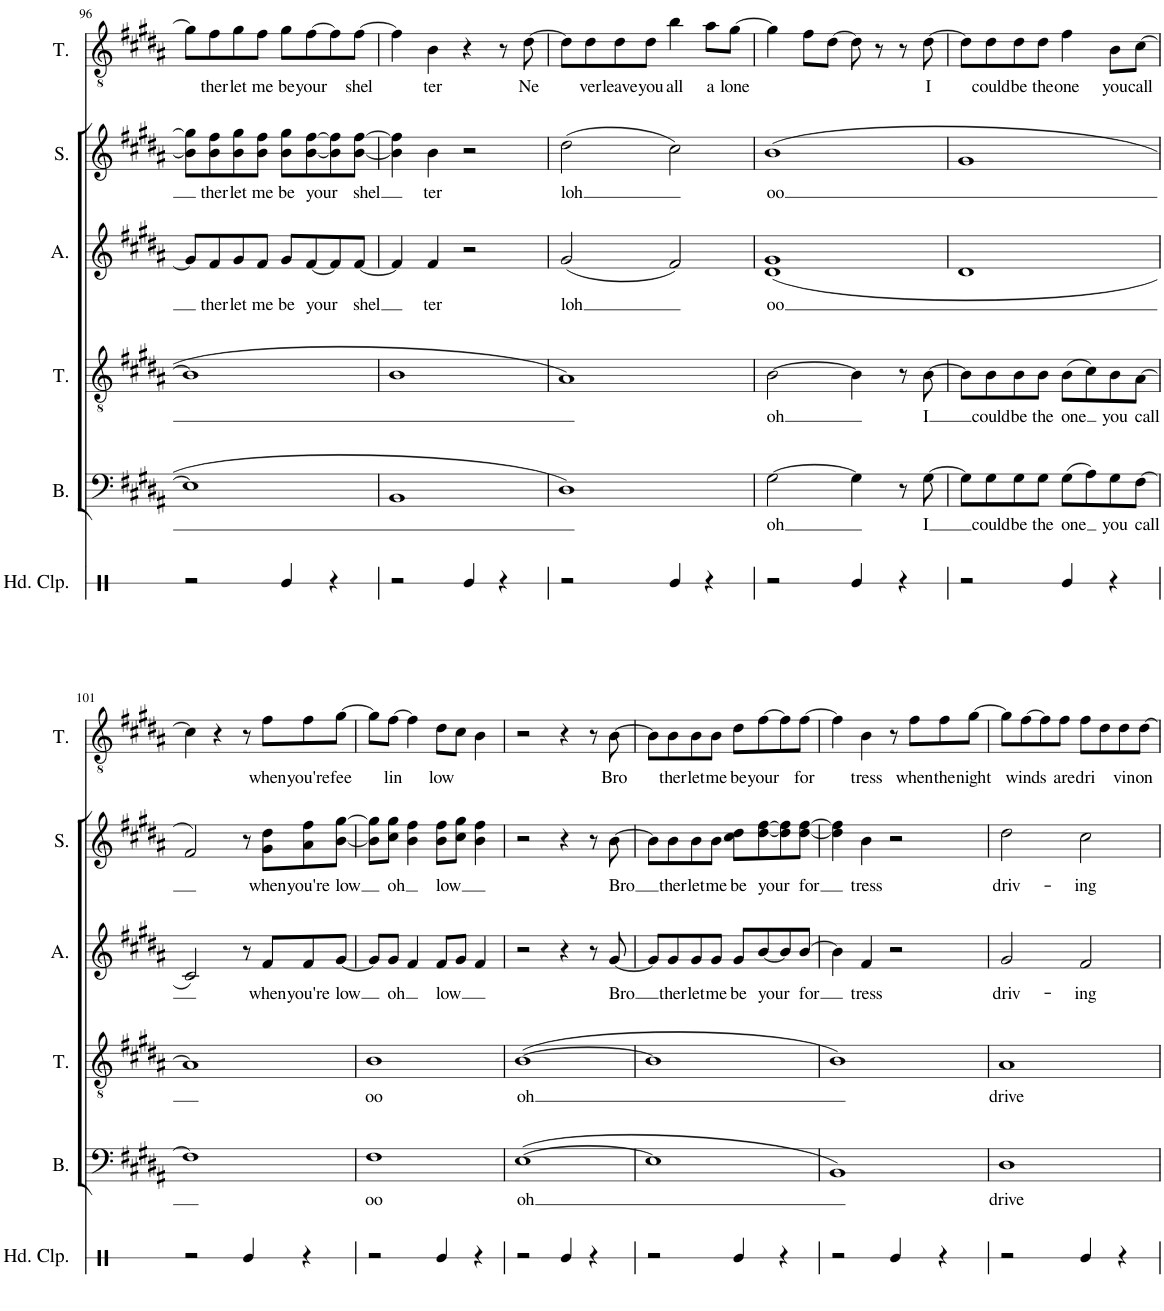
**kern	**text	**kern	**text	**kern	**text	**kern	**text	**kern	**text
*part5	*part5	*part4	*part4	*part3	*part3	*part2	*part2	*part1	*part1
*staff5	*staff5	*staff4	*staff4	*staff3	*staff3	*staff2	*staff2	*staff1	*staff1
*I"Bass	*	*I"Tenor	*	*I"Alto	*	*I"Soprano	*	*I"Solo	*
*I'B.	*	*I'T.	*	*I'A.	*	*I'S.	*	*	*
!!LO:PB:g=z
*clefF4	*	*clefGv2	*	*clefG2	*	*clefG2	*	*clefGv2	*
*k[f#c#g#d#a#]	*	*k[f#c#g#d#a#]	*	*k[f#c#g#d#a#]	*	*k[f#c#g#d#a#]	*	*k[f#c#g#d#a#]	*
*M2/2	*	*M2/2	*	*M2/2	*	*M2/2	*	*M2/2	*
=96	=96	=96	=96	=96	=96	=96	=96	=96	=96
1E]	.	1B]	.	8g#/L]	.	8b\] 8gg#\]L	.	8g#\L]	.
!	!	!	!	!	!LO:LY:b	!	!LO:LY:b	!	!LO:LY:b
.	.	.	.	8f#/	ther	8b\ 8ff#\	ther	8f#\	ther
!	!	!	!	!	!LO:LY:b	!	!LO:LY:b	!	!LO:LY:b
.	.	.	.	8g#/	let	8b\ 8gg#\	let	8g#\	let
!	!	!	!	!	!LO:LY:b	!	!LO:LY:b	!	!LO:LY:b
.	.	.	.	8f#/J	me	8b\ 8ff#\J	me	8f#\J	me
!	!	!	!	!	!LO:LY:b	!	!LO:LY:b	!	!LO:LY:b
.	.	.	.	8g#/L	be	8b\ 8gg#\L	be	8g#\L	be
!	!	!	!	!	!LO:LY:b	!	!LO:LY:b	!	!LO:LY:b
.	.	.	.	[8f#/	your	[8b\ [8ff#\	your	[8f#\	your
.	.	.	.	8f#/]	.	8b\] 8ff#\]	.	8f#\]	.
!	!	!	!	!	!LO:LY:b	!	!LO:LY:b	!	!LO:LY:b
.	.	.	.	[8f#/J	shel	[8b\ [8ff#\J	shel	[8f#\J	shel
=97	=97	=97	=97	=97	=97	=97	=97	=97	=97
1BB	.	1B	.	4f#/]	.	4b\] 4ff#\]	.	4f#\]	.
!	!	!	!	!	!LO:LY:b	!	!LO:LY:b	!	!LO:LY:b
.	.	.	.	4f#/	ter	4b\	ter	4B\	ter
.	.	.	.	2r	.	2r	.	4r	.
.	.	.	.	.	.	.	.	8r	.
!	!	!	!	!	!	!	!	!	!LO:LY:b
.	.	.	.	.	.	.	.	[8d#\	Ne
=98	=98	=98	=98	=98	=98	=98	=98	=98	=98
!	!	!	!	!	!LO:LY:b	!	!LO:LY:b	!	!
1D#	.	1A#	.	(2g#/	loh	(2dd#\	loh	8d#\L]	.
!	!	!	!	!	!	!	!	!	!LO:LY:b
.	.	.	.	.	.	.	.	8d#\	ver
!	!	!	!	!	!	!	!	!	!LO:LY:b
.	.	.	.	.	.	.	.	8d#\	leave
!	!	!	!	!	!	!	!	!	!LO:LY:b
.	.	.	.	.	.	.	.	8d#\J	you
!	!	!	!	!	!	!	!	!	!LO:LY:b
.	.	.	.	2f#/)	.	2cc#\)	.	4b\	all
!	!	!	!	!	!	!	!	!	!LO:LY:b
.	.	.	.	.	.	.	.	8a#\L	a
!	!	!	!	!	!	!	!	!	!LO:LY:b
.	.	.	.	.	.	.	.	[8g#\J	lone
=99	=99	=99	=99	=99	=99	=99	=99	=99	=99
!	!LO:LY:b	!	!LO:LY:b	!	!LO:LY:b	!	!LO:LY:b	!	!
[2G#\	oh	[2B\	oh	(1d# 1g#	oo	(1b	oo	4g#\]	.
.	.	.	.	.	.	.	.	8f#\L	.
.	.	.	.	.	.	.	.	[8d#\J	.
4G#\]	.	4B\]	.	.	.	.	.	8d#\]	.
.	.	.	.	.	.	.	.	8r	.
8r	.	8r	.	.	.	.	.	8r	.
!	!LO:LY:b	!	!LO:LY:b	!	!	!	!	!	!LO:LY:b
[8G#\	I	[8B\	I	.	.	.	.	[8d#\	I
=100	=100	=100	=100	=100	=100	=100	=100	=100	=100
8G#\L]	.	8B\L]	.	1d#	.	1g#	.	8d#\L]	.
!	!LO:LY:b	!	!LO:LY:b	!	!	!	!	!	!LO:LY:b
8G#\	could	8B\	could	.	.	.	.	8d#\	could
!	!LO:LY:b	!	!LO:LY:b	!	!	!	!	!	!LO:LY:b
8G#\	be	8B\	be	.	.	.	.	8d#\	be
!	!LO:LY:b	!	!LO:LY:b	!	!	!	!	!	!LO:LY:b
8G#\J	the	8B\J	the	.	.	.	.	8d#\J	the
!	!LO:LY:b	!	!LO:LY:b	!	!	!	!	!	!LO:LY:b
(8G#\L	one	(8B\L	one	.	.	.	.	4f#\	one
8A#\)	.	8c#\)	.	.	.	.	.	.	.
!	!LO:LY:b	!	!LO:LY:b	!	!	!	!	!	!LO:LY:b
8G#\	you	8B\	you	.	.	.	.	8B\L	you
!	!LO:LY:b	!	!LO:LY:b	!	!	!	!	!	!LO:LY:b
[8F#\J	call	[8A#\J	call	.	.	.	.	[8c#\J	call
!!LO:LB:g=z
=101	=101	=101	=101	=101	=101	=101	=101	=101	=101
1F#]	.	1A#]	.	2c#/)	.	2f#/)	.	4c#\]	.
.	.	.	.	.	.	.	.	4r	.
.	.	.	.	8r	.	8r	.	8r	.
!	!	!	!	!	!LO:LY:b	!	!LO:LY:b	!	!LO:LY:b
.	.	.	.	8f#/L	when	8g#\ 8dd#\L	when	8f#\L	when
!	!	!	!	!	!LO:LY:b	!	!LO:LY:b	!	!LO:LY:b
.	.	.	.	8f#/	you're	8a#\ 8ff#\	you're	8f#\	you're
!	!	!	!	!	!LO:LY:b	!	!LO:LY:b	!	!LO:LY:b
.	.	.	.	[8g#/J	low	[8b\ [8gg#\J	low	[8g#\J	fee
=102	=102	=102	=102	=102	=102	=102	=102	=102	=102
!	!LO:LY:b	!	!LO:LY:b	!	!	!	!	!	!
1F#	oo	1B	oo	8g#/L]	.	8b\] 8gg#\]L	.	8g#\L]	.
!	!	!	!	!	!LO:LY:b	!	!LO:LY:b	!	!LO:LY:b
.	.	.	.	8g#/J	oh	8cc#\ 8gg#\J	oh	[8f#\J	lin
.	.	.	.	4f#/	.	4b\ 4ff#\	.	4f#\]	.
!	!	!	!	!	!LO:LY:b	!	!LO:LY:b	!	!LO:LY:b
.	.	.	.	8f#/L	low	8b\ 8ff#\L	low	8d#\L	low
.	.	.	.	8g#/J	.	8cc#\ 8gg#\J	.	8c#\J	.
.	.	.	.	4f#/	.	4b\ 4ff#\	.	4B\	.
=103	=103	=103	=103	=103	=103	=103	=103	=103	=103
!	!LO:LY:b	!	!LO:LY:b	!	!	!	!	!	!
([1E	oh	([1B	oh	2r	.	2r	.	2r	.
.	.	.	.	4r	.	4r	.	4r	.
.	.	.	.	8r	.	8r	.	8r	.
!	!	!	!	!	!LO:LY:b	!	!LO:LY:b	!	!LO:LY:b
.	.	.	.	[8g#/	Bro	[8b\	Bro	[8B\	Bro
=104	=104	=104	=104	=104	=104	=104	=104	=104	=104
1E]	.	1B]	.	8g#/L]	.	8b\L]	.	8B\L]	.
!	!	!	!	!	!LO:LY:b	!	!LO:LY:b	!	!LO:LY:b
.	.	.	.	8g#/	ther	8b\	ther	8B\	ther
!	!	!	!	!	!LO:LY:b	!	!LO:LY:b	!	!LO:LY:b
.	.	.	.	8g#/	let	8b\	let	8B\	let
!	!	!	!	!	!LO:LY:b	!	!LO:LY:b	!	!LO:LY:b
.	.	.	.	8g#/J	me	8b\J	me	8B\J	me
!	!	!	!	!	!LO:LY:b	!	!LO:LY:b	!	!LO:LY:b
.	.	.	.	8g#/L	be	8cc#\ 8dd#\L	be	8d#\L	be
!	!	!	!	!	!LO:LY:b	!	!LO:LY:b	!	!LO:LY:b
.	.	.	.	[8b/	your	[8dd#\ [8ff#\	your	[8f#\	your
.	.	.	.	8b/]	.	8dd#\] 8ff#\]	.	8f#\]	.
!	!	!	!	!	!LO:LY:b	!	!LO:LY:b	!	!LO:LY:b
.	.	.	.	[8b/J	for	[8dd#\ [8ff#\J	for	[8f#\J	for
=105	=105	=105	=105	=105	=105	=105	=105	=105	=105
1BB)	.	1B)	.	4b\]	.	4dd#\] 4ff#\]	.	4f#\]	.
!	!	!	!	!	!LO:LY:b	!	!LO:LY:b	!	!LO:LY:b
.	.	.	.	4f#/	tress	4b\	tress	4B\	tress
.	.	.	.	2r	.	2r	.	8r	.
!	!	!	!	!	!	!	!	!	!LO:LY:b
.	.	.	.	.	.	.	.	8f#\L	when
!	!	!	!	!	!	!	!	!	!LO:LY:b
.	.	.	.	.	.	.	.	8f#\	the
!	!	!	!	!	!	!	!	!	!LO:LY:b
.	.	.	.	.	.	.	.	[8g#\J	night
=106	=106	=106	=106	=106	=106	=106	=106	=106	=106
!	!LO:LY:b	!	!LO:LY:b	!	!LO:LY:b	!	!LO:LY:b	!	!
1D#	drive	1A#	drive	2g#/	driv-	2dd#\	driv-	8g#\L]	.
!	!	!	!	!	!	!	!	!	!LO:LY:b
.	.	.	.	.	.	.	.	[8f#\	winds
.	.	.	.	.	.	.	.	8f#\]	.
!	!	!	!	!	!	!	!	!	!LO:LY:b
.	.	.	.	.	.	.	.	8f#\J	are
!	!	!	!	!	!LO:LY:b	!	!LO:LY:b	!	!LO:LY:b
.	.	.	.	2f#/	-ing	2cc#\	-ing	8f#\L	dri
.	.	.	.	.	.	.	.	8d#\	.
!	!	!	!	!	!	!	!	!	!LO:LY:b
.	.	.	.	.	.	.	.	8d#\	vin
!	!	!	!	!	!	!	!	!	!LO:LY:b
.	.	.	.	.	.	.	.	[8d#\J	on
=	=	=	=	=	=	=	=	=	=
*-	*-	*-	*-	*-	*-	*-	*-	*-	*-
